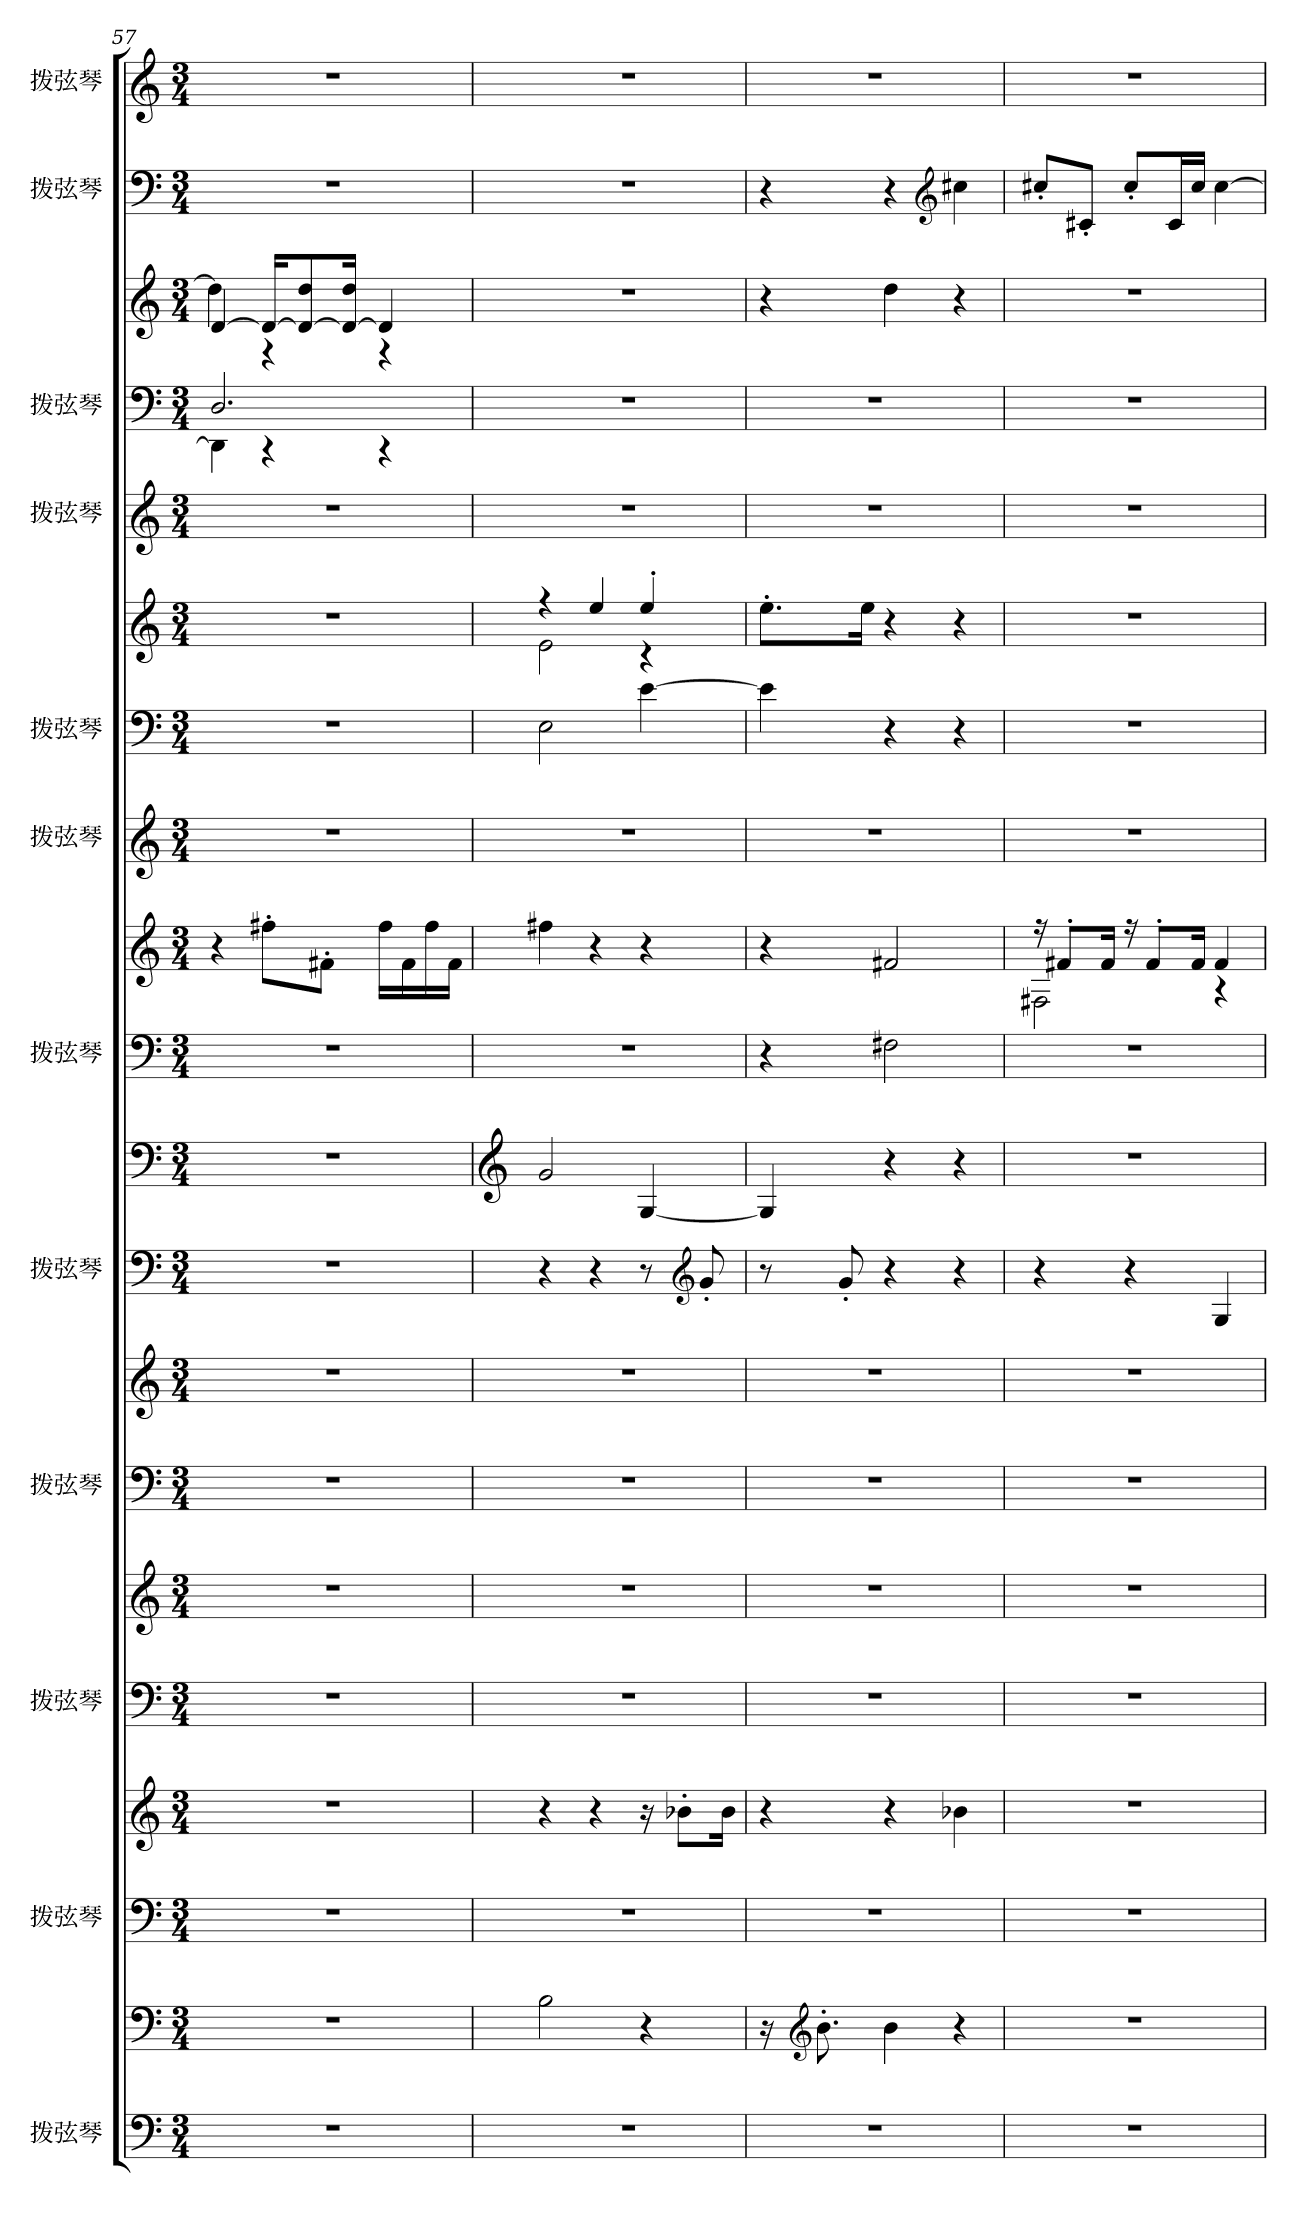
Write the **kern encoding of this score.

**kern	**kern	**kern	**kern	**kern	**kern	**kern	**kern	**kern	**kern	**kern	**kern	**kern	**kern	**kern	**kern	**kern	**kern	**kern	**kern
*part12	*part12	*part11	*part11	*part10	*part10	*part9	*part9	*part8	*part8	*part7	*part7	*part6	*part5	*part5	*part4	*part3	*part3	*part2	*part1
*staff20	*staff19	*staff18	*staff17	*staff16	*staff15	*staff14	*staff13	*staff12	*staff11	*staff10	*staff9	*staff8	*staff7	*staff6	*staff5	*staff4	*staff3	*staff2	*staff1
*I"拨弦琴	*	*I"拨弦琴	*	*I"拨弦琴	*	*I"拨弦琴	*	*I"拨弦琴	*	*I"拨弦琴	*	*I"拨弦琴	*I"拨弦琴	*	*I"拨弦琴	*I"拨弦琴	*	*I"拨弦琴	*I"拨弦琴
!!LO:PB:g=z
*clefF4	*clefF4	*clefF4	*clefG2	*clefF4	*clefG2	*clefF4	*clefG2	*clefF4	*clefF4	*clefF4	*clefG2	*clefG2	*clefF4	*clefG2	*clefG2	*clefF4	*clefG2	*clefF4	*clefG2
*k[]	*k[]	*k[]	*k[]	*k[]	*k[]	*k[]	*k[]	*k[]	*k[]	*k[]	*k[]	*k[]	*k[]	*k[]	*k[]	*k[]	*k[]	*k[]	*k[]
*M3/4	*M3/4	*M3/4	*M3/4	*M3/4	*M3/4	*M3/4	*M3/4	*M3/4	*M3/4	*M3/4	*M3/4	*M3/4	*M3/4	*M3/4	*M3/4	*M3/4	*M3/4	*M3/4	*M3/4
=57	=57	=57	=57	=57	=57	=57	=57	=57	=57	=57	=57	=57	=57	=57	=57	=57	=57	=57	=57
*	*	*	*	*	*	*	*	*	*	*	*	*	*	*	*	*^	*^	*	*
2.r	2.r	2.r	2.r	2.r	2.r	2.r	2.r	2.r	2.r	2.r	4r	2.r	2.r	2.r	2.r	2.D/	4DD\]	[4d/	4dd\]	2.r	2.r
.	.	.	.	.	.	.	.	.	.	.	8ff#X'\L	.	.	.	.	.	4r	16d/KL_	4r	.	.
.	.	.	.	.	.	.	.	.	.	.	.	.	.	.	.	.	.	8d/_ 8dd/	.	.	.
.	.	.	.	.	.	.	.	.	.	.	8f#X'\J	.	.	.	.	.	.	.	.	.	.
.	.	.	.	.	.	.	.	.	.	.	.	.	.	.	.	.	.	16d/_ 16dd/Jk	.	.	.
.	.	.	.	.	.	.	.	.	.	.	16ff#\LL	.	.	.	.	.	4r	4d/]	4r	.	.
.	.	.	.	.	.	.	.	.	.	.	16f#\	.	.	.	.	.	.	.	.	.	.
.	.	.	.	.	.	.	.	.	.	.	16ff#\	.	.	.	.	.	.	.	.	.	.
.	.	.	.	.	.	.	.	.	.	.	16f#\JJ	.	.	.	.	.	.	.	.	.	.
*	*	*	*	*	*	*	*	*	*	*	*	*	*	*	*	*v	*v	*	*	*	*
*	*	*	*	*	*	*	*	*	*	*	*	*	*	*	*	*	*v	*v	*	*
=58	=58	=58	=58	=58	=58	=58	=58	=58	=58	=58	=58	=58	=58	=58	=58	=58	=58	=58	=58
*	*	*	*	*	*	*	*	*	*clefG2	*	*	*	*	*	*	*	*	*	*
*	*	*	*	*	*	*	*	*	*	*	*	*	*	*^	*	*	*	*	*
2.r	2B\	2.r	4r	2.r	2.r	2.r	2.r	4r	2g/	2.r	4ff#X\	2.r	2E\	4r	2e\	2.r	2.r	2.r	2.r	2.r
.	.	.	4r	.	.	.	.	4r	.	.	4r	.	.	4ee/	.	.	.	.	.	.
.	4r	.	16r	.	.	.	.	8r	[4G/	.	4r	.	[4e\	4ee'/	4r	.	.	.	.	.
.	.	.	8b-X'\L	.	.	.	.	.	.	.	.	.	.	.	.	.	.	.	.	.
*	*	*	*	*	*	*	*	*clefG2	*	*	*	*	*	*	*	*	*	*	*	*
.	.	.	.	.	.	.	.	8g'/	.	.	.	.	.	.	.	.	.	.	.	.
.	.	.	16b-\Jk	.	.	.	.	.	.	.	.	.	.	.	.	.	.	.	.	.
*	*	*	*	*	*	*	*	*	*	*	*	*	*	*v	*v	*	*	*	*	*
=59	=59	=59	=59	=59	=59	=59	=59	=59	=59	=59	=59	=59	=59	=59	=59	=59	=59	=59	=59
2.r	16r	2.r	4r	2.r	2.r	2.r	2.r	8r	4G/]	4r	4r	2.r	4e\]	8.ee'\L	2.r	2.r	4r	4r	2.r
*	*clefG2	*	*	*	*	*	*	*	*	*	*	*	*	*	*	*	*	*	*
.	8.b'\	.	.	.	.	.	.	.	.	.	.	.	.	.	.	.	.	.	.
.	.	.	.	.	.	.	.	8g'/	.	.	.	.	.	.	.	.	.	.	.
.	.	.	.	.	.	.	.	.	.	.	.	.	.	16ee\Jk	.	.	.	.	.
.	4b\	.	4r	.	.	.	.	4r	4r	2F#X\	2f#X/	.	4r	4r	.	.	4dd\	4r	.
*	*	*	*	*	*	*	*	*	*	*	*	*	*	*	*	*	*	*clefG2	*
.	4r	.	4b-X\	.	.	.	.	4r	4r	.	.	.	4r	4r	.	.	4r	4cc#X\	.
=60	=60	=60	=60	=60	=60	=60	=60	=60	=60	=60	=60	=60	=60	=60	=60	=60	=60	=60	=60
*	*	*	*	*	*	*	*	*	*	*	*^	*	*	*	*	*	*	*	*
2.r	2.r	2.r	2.r	2.r	2.r	2.r	2.r	4r	2.r	2.r	16r	2F#X\	2.r	2.r	2.r	2.r	2.r	2.r	8cc#X'/L	2.r
.	.	.	.	.	.	.	.	.	.	.	8f#X'/L	.	.	.	.	.	.	.	.	.
.	.	.	.	.	.	.	.	.	.	.	.	.	.	.	.	.	.	.	8c#X'/J	.
.	.	.	.	.	.	.	.	.	.	.	16f#/Jk	.	.	.	.	.	.	.	.	.
.	.	.	.	.	.	.	.	4r	.	.	16r	.	.	.	.	.	.	.	8cc#'/L	.
.	.	.	.	.	.	.	.	.	.	.	8f#'/L	.	.	.	.	.	.	.	.	.
.	.	.	.	.	.	.	.	.	.	.	.	.	.	.	.	.	.	.	16c#/L	.
.	.	.	.	.	.	.	.	.	.	.	16f#/Jk	.	.	.	.	.	.	.	16cc#/JJ	.
.	.	.	.	.	.	.	.	4G/	.	.	4f#/	4r	.	.	.	.	.	.	[4cc#\	.
*	*	*	*	*	*	*	*	*	*	*	*v	*v	*	*	*	*	*	*	*	*
=	=	=	=	=	=	=	=	=	=	=	=	=	=	=	=	=	=	=	=
*-	*-	*-	*-	*-	*-	*-	*-	*-	*-	*-	*-	*-	*-	*-	*-	*-	*-	*-	*-
